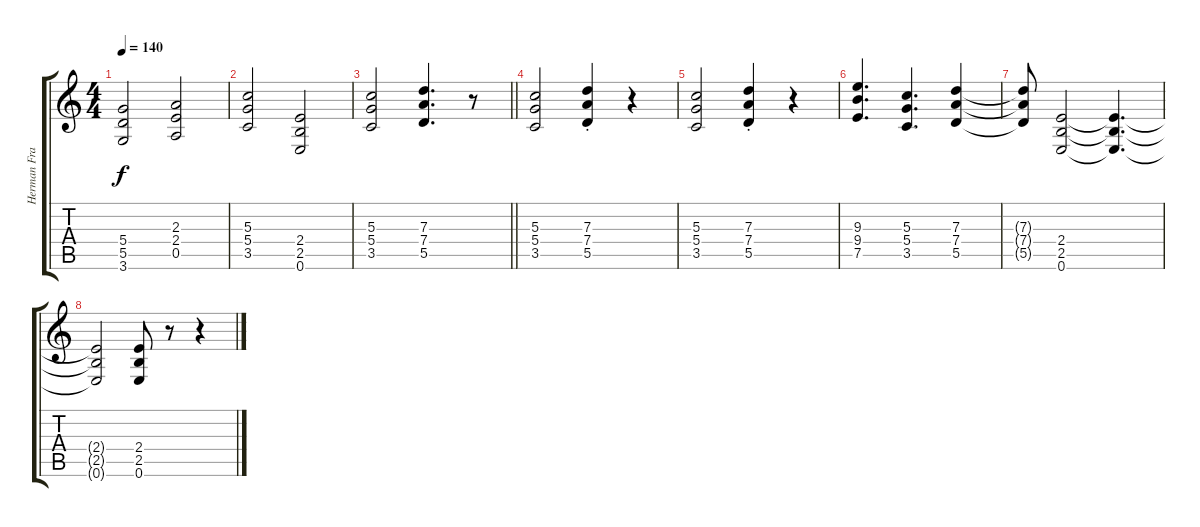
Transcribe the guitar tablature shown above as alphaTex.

\track ("Herman Frank (Guitar)" "Herman Fra") {instrument distortionguitar}
\staff {score tabs}
\tuning (E4 B3 G3 D3 A2 E2) {hide}
\ts (4 4)
\tempo 140
\clef g2
\ks c
(5.4 5.5 3.6).2{dy f} (2.3 2.4 0.5).2 |
(5.3 5.4 3.5).2 (2.4 2.5 0.6).2 |
\barLineRight lightlight
(5.3 5.4 3.5).2 (7.3 7.4 5.5).4{d} r.8 |
(5.3 5.4 3.5).2 (7.3 7.4 5.5{st}).4 r.4 |
(5.3 5.4 3.5).2 (7.3 7.4 5.5{st}).4 r.4 |
(9.3 9.4 7.5).4{d} (5.3 5.4 3.5).4{d} (7.3 7.4 5.5).4 |
(7.3{t} 7.4{t} 5.5{t}).8 (2.4 2.5 0.6).2 (2.4{t} 2.5{t} 0.6{t}).4{d} |
(2.4{t} 2.5{t} 0.6{t}).2 (2.4 2.5 0.6).8 r.8 r.4
